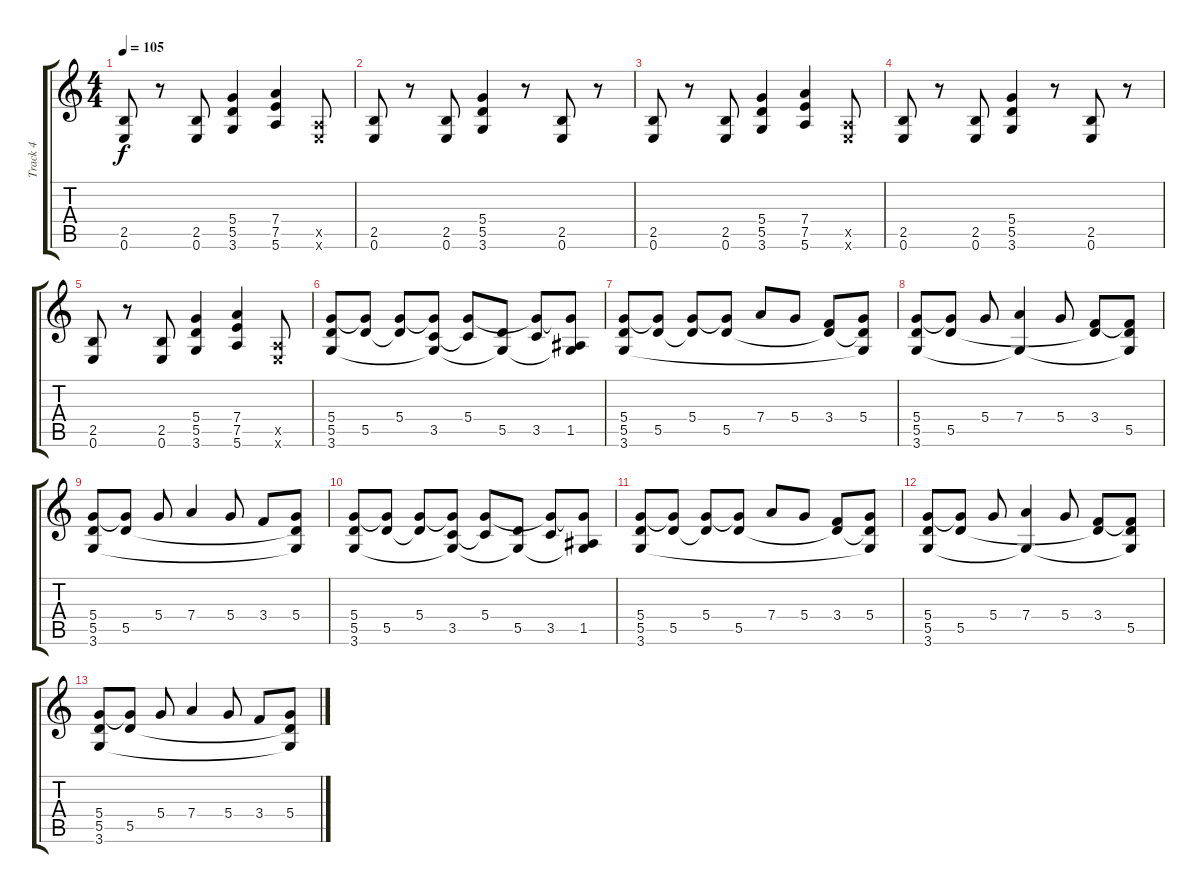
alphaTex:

\track ("Track 4" "Track 4") {instrument acousticguitarsteel}
\staff {score tabs}
\tuning (E4 B3 G3 D3 A2 E2) {hide}
\ts (4 4)
\tempo 105
\clef g2
\ks c
(2.5 0.6).8{dy f} r.8 (2.5 0.6).8 (5.4 5.5 3.6).4 (7.4 7.5 5.6).4 (0.5{x} 0.6{x}).8 |
(2.5 0.6).8 r.8 (2.5 0.6).8 (5.4 5.5 3.6).4 r.8 (2.5 0.6).8 r.8 |
(2.5 0.6).8 r.8 (2.5 0.6).8 (5.4 5.5 3.6).4 (7.4 7.5 5.6).4 (0.5{x} 0.6{x}).8 |
(2.5 0.6).8 r.8 (2.5 0.6).8 (5.4 5.5 3.6).4 r.8 (2.5 0.6).8 r.8 |
(2.5 0.6).8 r.8 (2.5 0.6).8 (5.4 5.5 3.6).4 (7.4 7.5 5.6).4 (0.5{x} 0.6{x}).8 |
(5.4 5.5 3.6).8 (5.4{t} 5.5).8 (5.4 5.5{t}).8 (5.4{t} 3.5 3.6{t}).8 (5.4 3.5{t}).8 (5.5 3.6{t}).8 (5.4{t} 3.5).8 (5.4{t} 1.5 3.6{t}).8 |
(5.4 5.5 3.6).8 (5.4{t} 5.5).8 (5.4 5.5{t}).8 (5.4{t} 5.5).8 7.4.8 5.4.8 (3.4 5.5{t}).8 (5.4 5.5{t} 3.6{t}).8 |
(5.4 5.5 3.6).8 (5.4{t} 5.5).8 5.4.8 (7.4 3.6{t}).4 5.4.8 (3.4 5.5{t}).8 (3.4{t} 5.5 3.6{t}).8 |
(5.4 5.5 3.6).8 (5.4{t} 5.5).8 5.4.8 7.4.4 5.4.8 3.4.8 (5.4 5.5{t} 3.6{t}).8 |
(5.4 5.5 3.6).8 (5.4{t} 5.5).8 (5.4 5.5{t}).8 (5.4{t} 3.5 3.6{t}).8 (5.4 3.5{t}).8 (5.5 3.6{t}).8 (5.4{t} 3.5).8 (5.4{t} 1.5 3.6{t}).8 |
(5.4 5.5 3.6).8 (5.4{t} 5.5).8 (5.4 5.5{t}).8 (5.4{t} 5.5).8 7.4.8 5.4.8 (3.4 5.5{t}).8 (5.4 5.5{t} 3.6{t}).8 |
(5.4 5.5 3.6).8 (5.4{t} 5.5).8 5.4.8 (7.4 3.6{t}).4 5.4.8 (3.4 5.5{t}).8 (3.4{t} 5.5 3.6{t}).8 |
(5.4 5.5 3.6).8 (5.4{t} 5.5).8 5.4.8 7.4.4 5.4.8 3.4.8 (5.4 5.5{t} 3.6{t}).8
